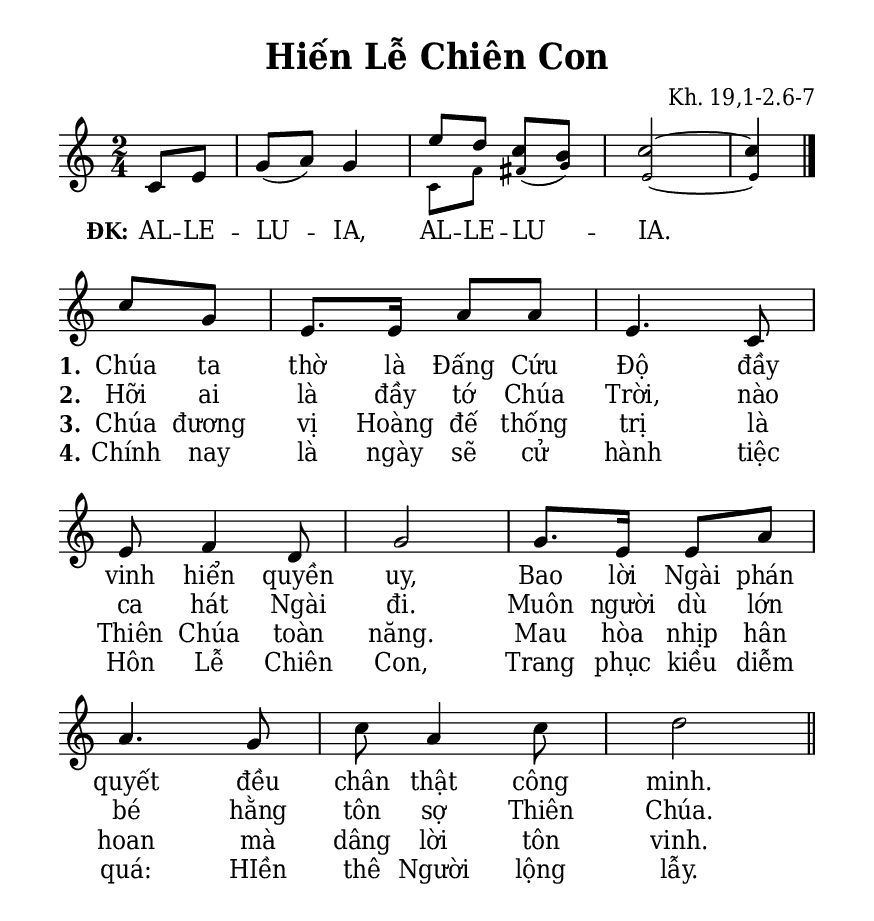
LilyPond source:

% Cài đặt chung\
\version "2.22.1"
\include "english.ly"

\header {
  title = "Hiến Lễ Chiên Con"
  composer = "Kh. 19,1-2.6-7"
  %arranger = "Lm. Kim Long"
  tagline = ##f
}

% Nhạc phiên khúc
nhacPhienKhucSop = \relative c' {
  \partial 4 c8 e |
  g (a) g4 |
  e'8 d c (b) |
  c2 ~ |
  c4 \bar "|." \break
  
  c8 g |
  e8. e16 a8 a |
  e4. c8 |
  e f4 d8 |
  g2 |
  g8. e16 e8 a |
  a4. g8 |
  c8 a4 c8 |
  d2 \bar "||"
}

nhacPhienKhucAlto = \relative c' {
  c8 e |
  g8 (a) g4 |
  c,8 [f] fs (g) |
  e2 ~ |
  e4
}

% Lời phiên khúc
loiPhienKhucSop = \lyrics {
  \set stanza = "ĐK:"
  AL -- LE -- LU -- IA,
  AL -- LE -- LU -- IA.
  <<
    {
      \set stanza = "1."
      Chúa ta thờ là Đấng Cứu Độ đầy vinh hiển quyền uy,
      Bao lời Ngài phán quyết đều chân thật công minh.
    }
    \new Lyrics {
	    \set associatedVoice = "beSop"
	    \set stanza = "2."
	    Hỡi ai là đầy tớ Chúa Trời,
	    nào ca hát Ngài đi.
	    Muôn người dù lớn bé hằng tôn sợ Thiên Chúa.
    }
    \new Lyrics {
	    \set associatedVoice = "beSop"
	    \set stanza = "3."
	    Chúa đương vị Hoàng đế thống trị
	    là Thiên Chúa toàn năng.
	    Mau hòa nhịp hân hoan mà dâng lời tôn vinh.
    }
    \new Lyrics {
	    \set associatedVoice = "beSop"
	    \set stanza = "4."
	    Chính nay là ngày sẽ cử hành tiệc Hôn Lễ Chiên Con,
	    Trang phục kiều diễm quá:
	    HIền thê Người lộng lẫy.
    }
  >>
}

% Dàn trang
\paper {
  #(set-paper-size "a5")
  top-margin = 15\mm
  bottom-margin = 10\mm
  left-margin = 10\mm
  right-margin = 10\mm
  indent = #0
  #(define fonts
	 (make-pango-font-tree "Deja Vu Serif Condensed"
	 		       "Deja Vu Serif Condensed"
			       "Deja Vu Serif Condensed"
			       (/ 20 20)))
  print-page-number = ##f
  system-system-spacing = #'((basic-distance . 0.1) (padding . 3))
}

TongNhip = {
  \key c \major \time 2/4
  \set Timing.beamExceptions = #'()
  \set Timing.baseMoment = #(ly:make-moment 1/4)
}

% Đổi kích thước nốt cho bè phụ
notBePhu =
#(define-music-function (font-size music) (number? ly:music?)
   (for-some-music
     (lambda (m)
       (if (music-is-of-type? m 'rhythmic-event)
           (begin
             (set! (ly:music-property m 'tweaks)
                   (cons `(font-size . ,font-size)
                         (ly:music-property m 'tweaks)))
             #t)
           #f))
     music)
   music)

\score {
  \new ChoirStaff <<
    \new Staff \with {
        \consists "Merge_rests_engraver"
        printPartCombineTexts = ##f
      }
      <<
      \new Voice \TongNhip \partCombine 
        \nhacPhienKhucSop
        \notBePhu -3 { \nhacPhienKhucAlto }
      \new NullVoice = beSop \nhacPhienKhucSop
      \new Lyrics \lyricsto beSop \loiPhienKhucSop
      >>
  >>
  \layout {
    %\override Staff.TimeSignature.transparent = ##t
    \override Lyrics.LyricSpace.minimum-distance = #1.5
    \override Score.BarNumber.break-visibility = ##(#f #f #f)
    \override Score.SpacingSpanner.uniform-stretching = ##t
  } 
}
